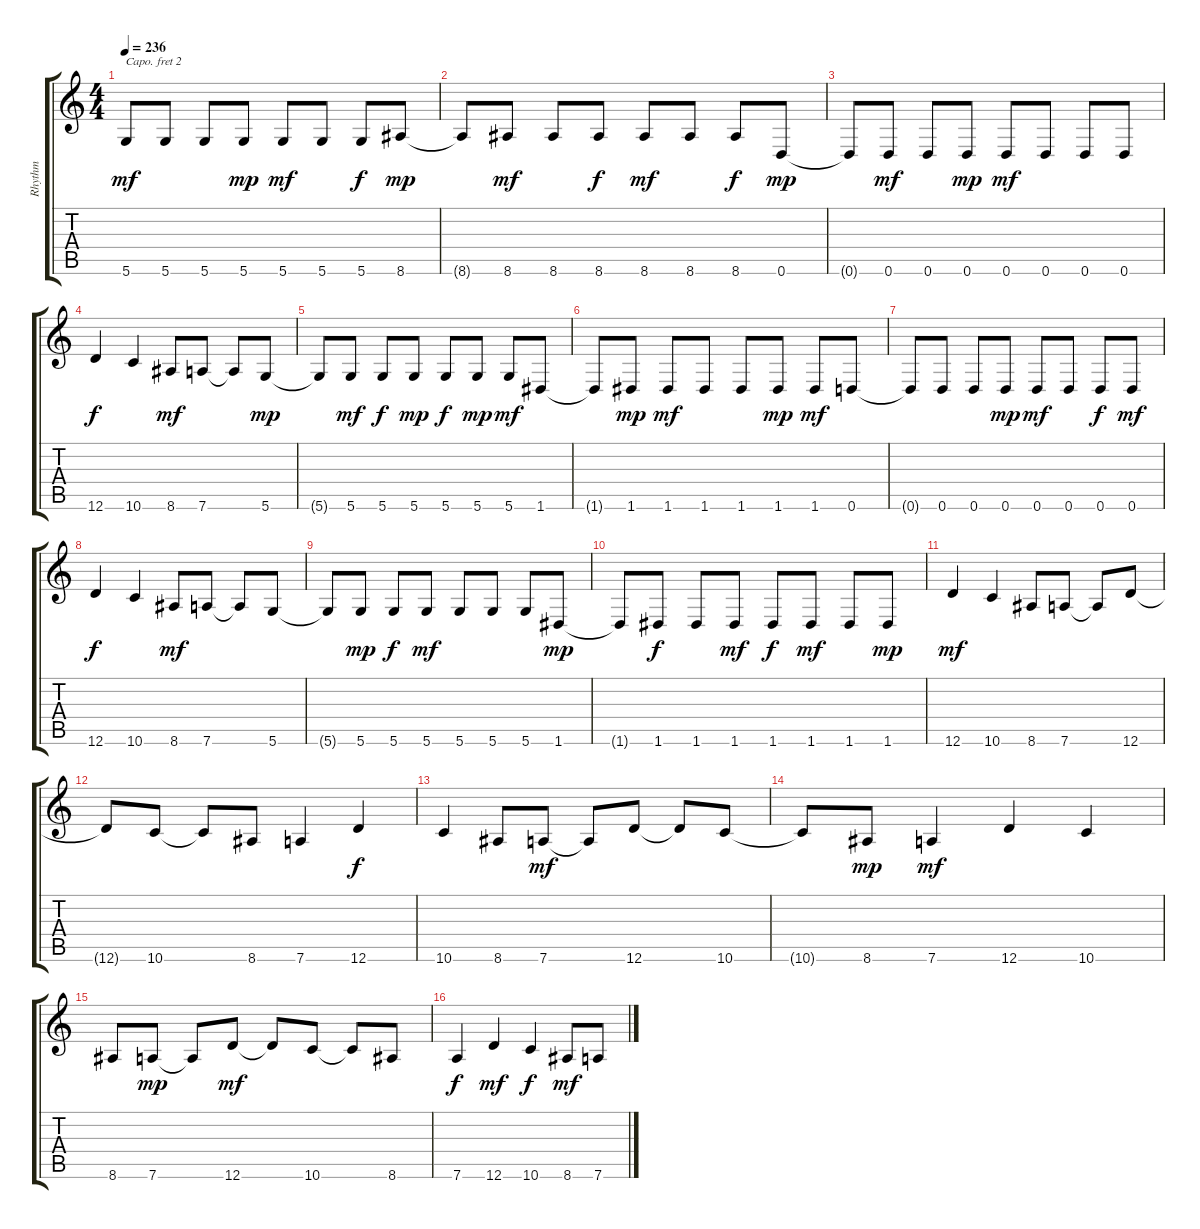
\track ("Rhythm" "Rhythm") {instrument distortionguitar}
\staff {score tabs}
\capo 2
\tuning (D4 A3 F3 C3 G2 C2) {hide}
\ts (4 4)
\tempo 236
\clef g2
\ks c
5.6{t}.8{dy mf} 5.6.8 5.6.8 5.6.8{dy mp} 5.6.8{dy mf} 5.6.8 5.6.8{dy f} 8.6.8{dy mp} |
8.6{t}.8 8.6.8{dy mf} 8.6.8 8.6.8{dy f} 8.6.8{dy mf} 8.6.8 8.6.8{dy f} 0.6.8{dy mp} |
0.6{t}.8 0.6.8{dy mf} 0.6.8 0.6.8{dy mp} 0.6.8{dy mf} 0.6.8 0.6.8 0.6.8 |
12.6.4{dy f} 10.6.4 8.6.8{dy mf} 7.6.8 7.6{t}.8 5.6.8{dy mp} |
5.6{t}.8 5.6.8{dy mf} 5.6.8{dy f} 5.6.8{dy mp} 5.6.8{dy f} 5.6.8{dy mp} 5.6.8{dy mf} 1.6.8 |
1.6{t}.8 1.6.8{dy mp} 1.6.8{dy mf} 1.6.8 1.6.8 1.6.8{dy mp} 1.6.8{dy mf} 0.6.8 |
0.6{t}.8 0.6.8 0.6.8 0.6.8{dy mp} 0.6.8{dy mf} 0.6.8 0.6.8{dy f} 0.6.8{dy mf} |
12.6.4{dy f} 10.6.4 8.6.8{dy mf} 7.6.8 7.6{t}.8 5.6.8 |
5.6{t}.8 5.6.8{dy mp} 5.6.8{dy f} 5.6.8{dy mf} 5.6.8 5.6.8 5.6.8 1.6.8{dy mp} |
1.6{t}.8 1.6.8{dy f} 1.6.8 1.6.8{dy mf} 1.6.8{dy f} 1.6.8{dy mf} 1.6.8 1.6.8{dy mp} |
12.6.4{dy mf} 10.6.4 8.6.8 7.6.8 7.6{t}.8 12.6.8 |
12.6{t}.8 10.6.8 10.6{t}.8 8.6.8 7.6.4 12.6.4{dy f} |
10.6.4 8.6.8 7.6.8{dy mf} 7.6{t}.8 12.6.8 12.6{t}.8 10.6.8 |
10.6{t}.8 8.6.8{dy mp} 7.6.4{dy mf} 12.6.4 10.6.4 |
8.6.8 7.6.8{dy mp} 7.6{t}.8 12.6.8{dy mf} 12.6{t}.8 10.6.8 10.6{t}.8 8.6.8 |
7.6.4{dy f} 12.6.4{dy mf} 10.6.4{dy f} 8.6.8{dy mf} 7.6.8
